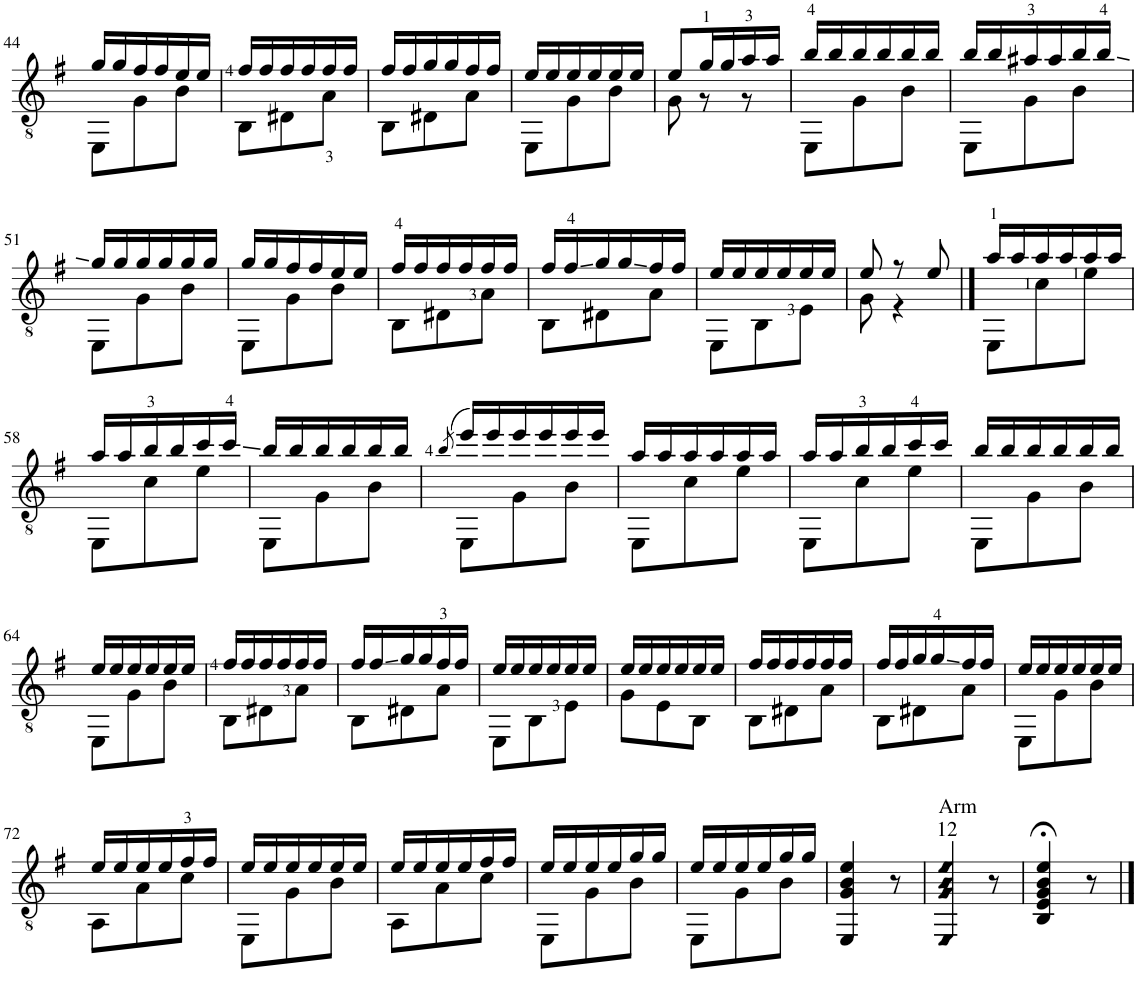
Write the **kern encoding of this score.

**kern
*part1
*staff1
*I"Guitar
*I'Guit.
!!LO:PB:g=z
*clefGv2
*k[f#]
*M3/8
=44
*^
16g/LL	8EE\L
16g/	.
16f#/	8G\
16f#/	.
16e/	8B\J
16e/JJ	.
=45	=45
16f#/LL	8BB\L
16f#/	.
16f#/	8D#X\
16f#/	.
16f#/	8A\J
16f#/JJ	.
=46	=46
16f#/LL	8BB\L
16f#/	.
16g/	8D#X\
16g/	.
16f#/	8A\J
16f#/JJ	.
=47	=47
16e/LL	8EE\L
16e/	.
16e/	8G\
16e/	.
16e/	8B\J
16e/JJ	.
=48	=48
8e/L	8G\
16g/L	8r
16g/	.
16a/	8r
16a/JJ	.
=49	=49
16b/LL	8EE\L
16b/	.
16b/	8G\
16b/	.
16b/	8B\J
16b/JJ	.
=50	=50
16b/LL	8EE\L
16b/	.
16a#X/	8G\
16a#/	.
16b/	8B\J
16b/JJ	.
!!LO:LB:g=z	!!
=51	=51
16g/LL	8EE\L
16g/	.
16g/	8G\
16g/	.
16g/	8B\J
16g/JJ	.
=52	=52
16g/LL	8EE\L
16g/	.
16f#/	8G\
16f#/	.
16e/	8B\J
16e/JJ	.
=53	=53
16f#/LL	8BB\L
16f#/	.
16f#/	8D#X\
16f#/	.
16f#/	8A\J
16f#/JJ	.
=54	=54
16f#/LL	8BB\L
16f#/	.
16g/	8D#X\
16g/	.
16f#/	8A\J
16f#/JJ	.
=55	=55
16e/LL	8EE\L
16e/	.
16e/	8BB\
16e/	.
16e/	8E\J
16e/JJ	.
=56	=56
8e/	8G\
8r	4r
8e/	.
==57	==57
16a/LL	8EE\L
16a/	.
16a/	8c\
16a/	.
16a/	8e\J
16a/JJ	.
!!LO:LB:g=z	!!
=58	=58
16a/LL	8EE\L
16a/	.
16b/	8c\
16b/	.
16cc/	8e\J
16cc/JJ	.
=59	=59
16b/LL	8EE\L
16b/	.
16b/	8G\
16b/	.
16b/	8B\J
16b/JJ	.
=60	=60
(8qb/	.
16ee/LL)	8EE\L
16ee/	.
16ee/	8G\
16ee/	.
16ee/	8B\J
16ee/JJ	.
=61	=61
16a/LL	8EE\L
16a/	.
16a/	8c\
16a/	.
16a/	8e\J
16a/JJ	.
=62	=62
16a/LL	8EE\L
16a/	.
16b/	8c\
16b/	.
16cc/	8e\J
16cc/JJ	.
=63	=63
16b/LL	8EE\L
16b/	.
16b/	8G\
16b/	.
16b/	8B\J
16b/JJ	.
!!LO:LB:g=z	!!
=64	=64
16e/LL	8EE\L
16e/	.
16e/	8G\
16e/	.
16e/	8B\J
16e/JJ	.
=65	=65
16f#/LL	8BB\L
16f#/	.
16f#/	8D#X\
16f#/	.
16f#/	8A\J
16f#/JJ	.
=66	=66
16f#/LL	8BB\L
16f#/	.
16g/	8D#X\
16g/	.
16f#/	8A\J
16f#/JJ	.
=67	=67
16e/LL	8EE\L
16e/	.
16e/	8BB\
16e/	.
16e/	8E\J
16e/JJ	.
=68	=68
16e/LL	8G\L
16e/	.
16e/	8E\
16e/	.
16e/	8BB\J
16e/JJ	.
=69	=69
16f#/LL	8BB\L
16f#/	.
16f#/	8D#X\
16f#/	.
16f#/	8A\J
16f#/JJ	.
=70	=70
16f#/LL	8BB\L
16f#/	.
16g/	8D#X\
16g/	.
16f#/	8A\J
16f#/JJ	.
=71	=71
16e/LL	8EE\L
16e/	.
16e/	8G\
16e/	.
16e/	8B\J
16e/JJ	.
!!LO:LB:g=z	!!
=72	=72
16e/LL	8AA\L
16e/	.
16e/	8A\
16e/	.
16f#/	8c\J
16f#/JJ	.
=73	=73
16e/LL	8EE\L
16e/	.
16e/	8G\
16e/	.
16e/	8B\J
16e/JJ	.
=74	=74
16e/LL	8AA\L
16e/	.
16e/	8A\
16e/	.
16f#/	8c\J
16f#/JJ	.
=75	=75
16e/LL	8EE\L
16e/	.
16e/	8G\
16e/	.
16g/	8B\J
16g/JJ	.
=76	=76
16e/LL	8EE\L
16e/	.
16e/	8G\
16e/	.
16g/	8B\J
16g/JJ	.
*v	*v
=77
4EE/ 4G/ 4B/ 4e/
8r
=78
!LO:TX:a:t=Arm
!LO:TX:a:t=12
!LO:N:n=1:head=diamond
!LO:N:n=2:head=diamond
!LO:N:n=3:head=diamond
!LO:N:n=4:head=diamond
4EE/ 4G/ 4B/ 4e/
8r
=79
4BB/;< 4E/;< 4G/;< 4B/;< 4e/;<
8r
==
*-
